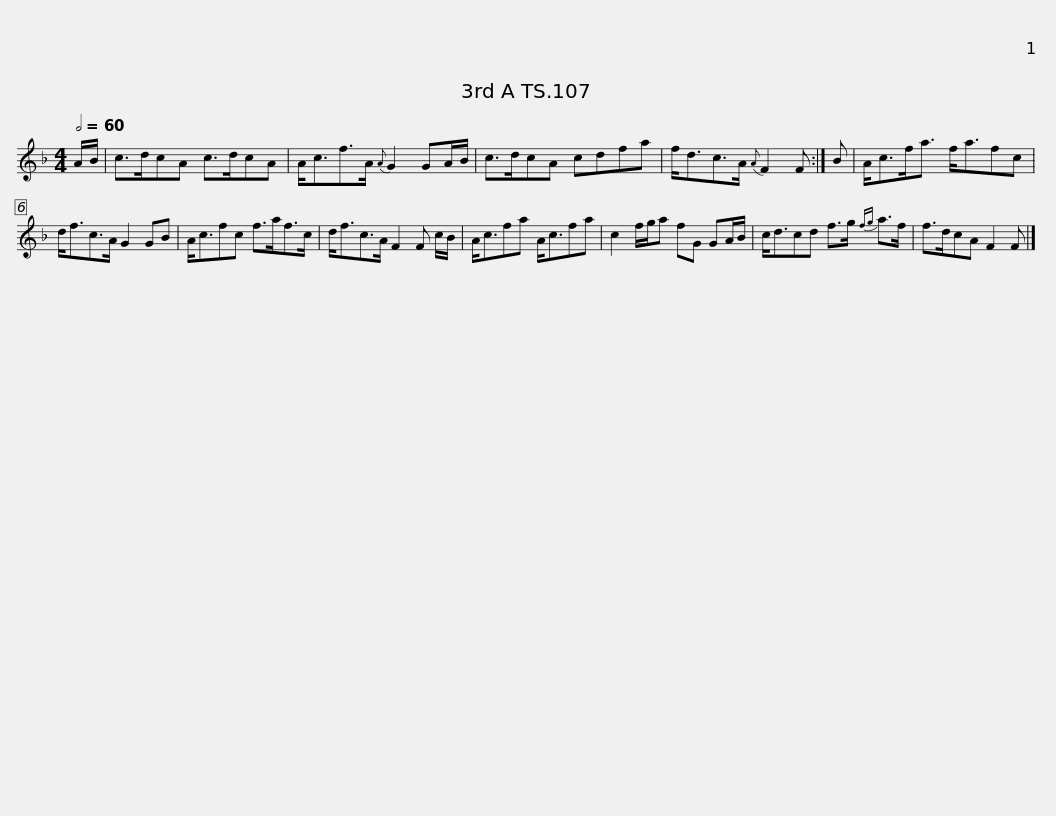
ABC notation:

X:1
L:1/8
Q:1/2=60
M:4/4
I:linebreak $
K:F
V:1 treble
V:1
 A/B/ | c>dcA c>dcA | A<cf>A{A} G2 GA/B/ | c>dcA cdfa | f<dc>A{A} F2 F :| %5
 B |$ A<cf<a f<afc | d<fc>A G2 GB | A<cfc f>af>c | d<fc>A F2 F c/B/ | %10
 A<cfa A<cfa |$ c2 f/g/a fG GA/B/ | c<dcd f>g{fg} a>f | f>dcA F2 F |] %14
